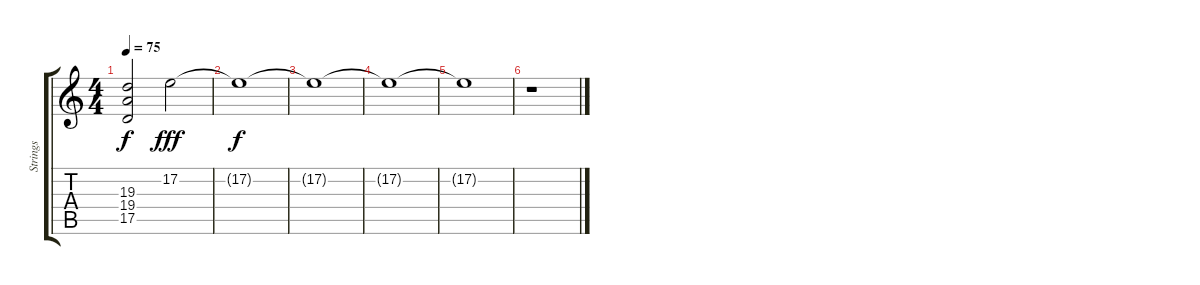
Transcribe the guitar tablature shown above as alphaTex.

\track ("Strings" "Strings") {instrument stringensemble1}
\staff {score tabs}
\tuning (E4 B3 G3 D3 A2 E2) {hide}
\ts (4 4)
\tempo 75
\clef g2
\ks c
(19.3{t} 19.4{t} 17.5{t}).2{dy f} 17.2.2{dy fff} |
17.2{t}.1{dy f} |
17.2{t}.1 |
17.2{t}.1 |
17.2{t}.1 |
r.1
